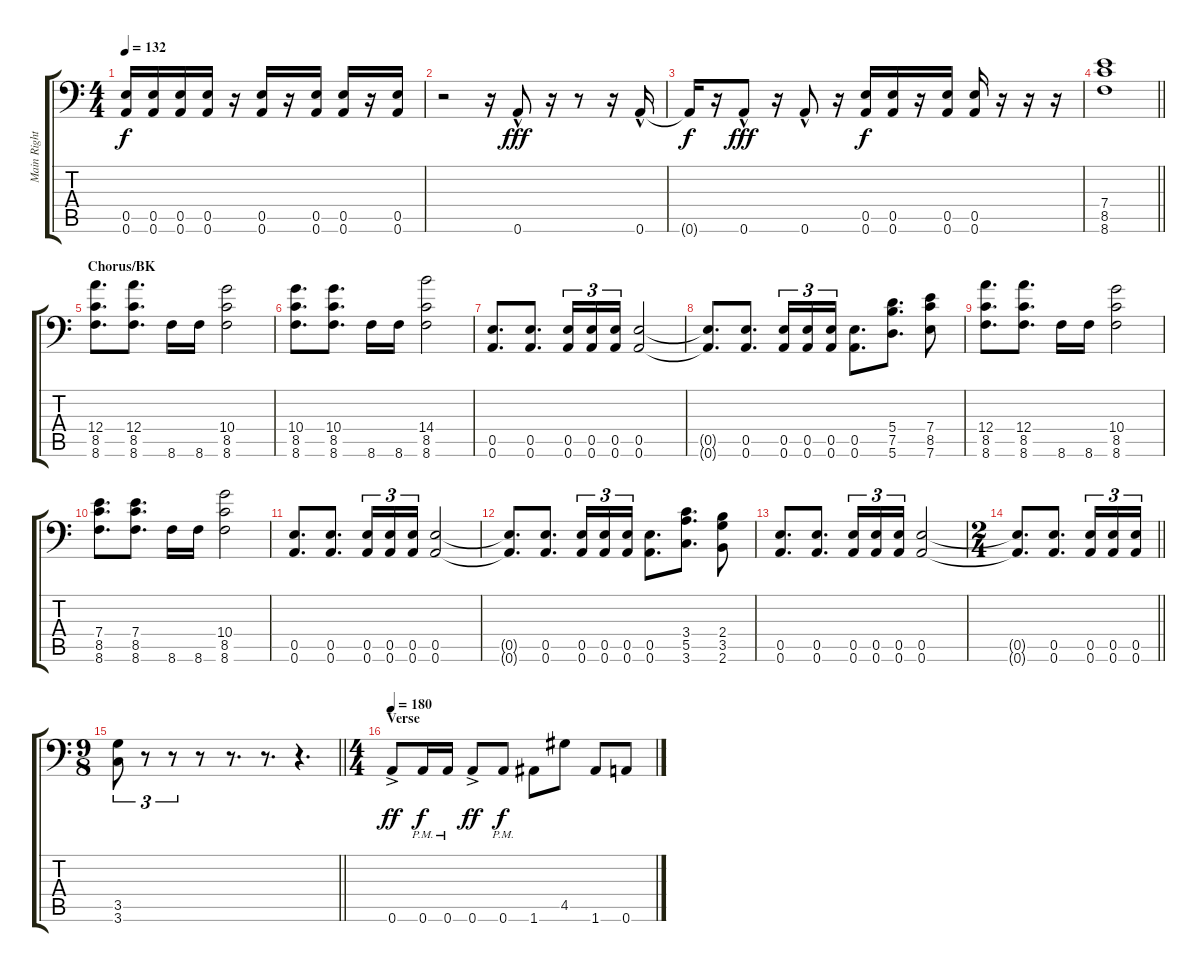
\track ("Main Right" "Main Right") {instrument distortionguitar}
\staff {score tabs}
\tuning (B3 Gb3 D3 A2 E2 A1) {hide}
\ts (4 4)
\tempo 132
\clef f4
\ks c
(0.5 0.6).16{dy f} (0.5 0.6).16 (0.5 0.6).16 (0.5 0.6).16 r.16 (0.5 0.6).16 r.16 (0.5 0.6).16 (0.5 0.6).16 r.16 (0.5 0.6).16 |
r.2 r.16 0.6{hac}.8{dy fff} r.16 r.8 r.16 0.6{hac}.16 |
0.6{t}.16{dy f} r.16 0.6{hac}.8{dy fff} r.16 0.6{hac}.8 r.16 (0.5 0.6).16{dy f} (0.5 0.6).16 r.16 (0.5 0.6).16 (0.5 0.6).16 r.16 r.16 r.16 |
\barLineRight lightlight
(7.4 8.5 8.6).1 |
\section ("" "Chorus/BK")
(12.4 8.5 8.6).8{d} (12.4 8.5 8.6).8{d} 8.6.16 8.6.16 (10.4 8.5 8.6).2 |
(10.4 8.5 8.6).8{d} (10.4 8.5 8.6).8{d} 8.6.16 8.6.16 (14.4 8.5 8.6).2 |
(0.5 0.6).8{d} (0.5 0.6).8{d} (0.5 0.6).16{tu (3 2)} (0.5 0.6).16{tu (3 2)} (0.5 0.6).16{tu (3 2)} (0.5 0.6).2 |
(0.5{t} 0.6{t}).8{d} (0.5 0.6).8{d} (0.5 0.6).16{tu (3 2)} (0.5 0.6).16{tu (3 2)} (0.5 0.6).16{tu (3 2)} (0.5 0.6).8{d} (5.4 7.5 5.6).8{d} (7.4 8.5 7.6).8 |
(12.4 8.5 8.6).8{d} (12.4 8.5 8.6).8{d} 8.6.16 8.6.16 (10.4 8.5 8.6).2 |
(7.4 8.5 8.6).8{d} (7.4 8.5 8.6).8{d} 8.6.16 8.6.16 (10.4 8.5 8.6).2 |
(0.5 0.6).8{d} (0.5 0.6).8{d} (0.5 0.6).16{tu (3 2)} (0.5 0.6).16{tu (3 2)} (0.5 0.6).16{tu (3 2)} (0.5 0.6).2 |
(0.5{t} 0.6{t}).8{d} (0.5 0.6).8{d} (0.5 0.6).16{tu (3 2)} (0.5 0.6).16{tu (3 2)} (0.5 0.6).16{tu (3 2)} (0.5 0.6).8{d} (3.4 5.5 3.6).8{d} (2.4 3.5 2.6).8 |
(0.5 0.6).8{d} (0.5 0.6).8{d} (0.5 0.6).16{tu (3 2)} (0.5 0.6).16{tu (3 2)} (0.5 0.6).16{tu (3 2)} (0.5 0.6).2 |
\ts (2 4)
\barLineRight lightlight
(0.5{t} 0.6{t}).8{d} (0.5 0.6).8{d} (0.5 0.6).16{tu (3 2)} (0.5 0.6).16{tu (3 2)} (0.5 0.6).16{tu (3 2)} |
\ts (9 8)
\barLineRight lightlight
(3.5 3.6).8{tu (3 2)} r.8{tu (3 2)} r.8{tu (3 2)} r.8 r.8{d} r.8{d} r.4{d} |
\ts (4 4)
\section ("" "Verse")
\tempo 180
0.6{ac}.8{dy ff} 0.6{pm}.16{dy f} 0.6{pm}.16 0.6{ac}.8{dy ff} 0.6{pm}.8{dy f} 1.6.8 4.5.8 1.6.8 0.6.8
